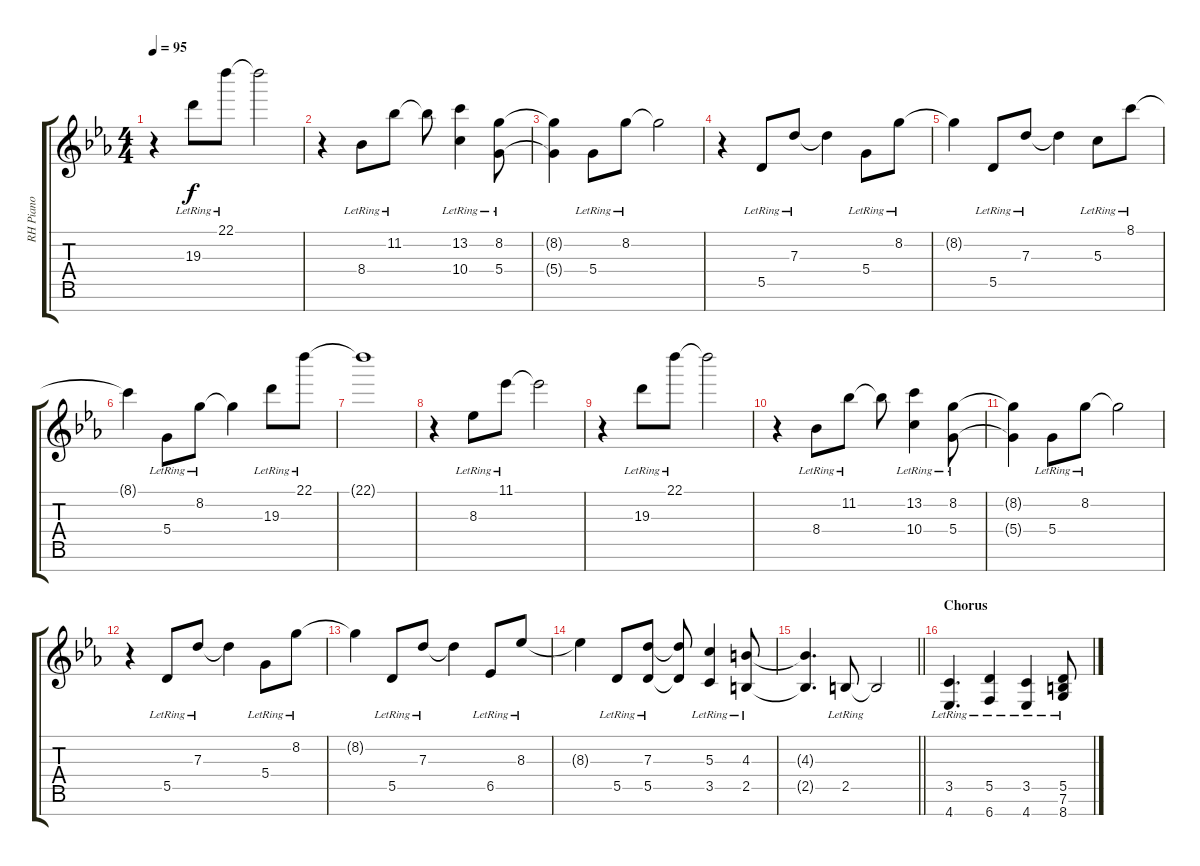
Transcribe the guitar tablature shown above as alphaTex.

\track ("RH Piano" "RH Piano") {instrument acousticgrandpiano}
\staff {score tabs}
\tuning (E5 B4 G4 D4 A3 E3 B2) {hide}
\ts (4 4)
\tempo 95
\clef g2
\ks cminor
r.4{dy f} 19.3{lr}.8 22.1{lr}.8 22.1{t}.2 |
r.4 8.4{lr}.8 11.2{lr}.8 11.2{t}.8 (13.2{lr} 10.4{lr}).4 (8.2{lr} 5.4{lr}).8 |
(8.2{t} 5.4{t}).4 5.4{lr}.8 8.2{lr}.8 8.2{t}.2 |
r.4 5.5{lr}.8 7.3{lr}.8 7.3{t}.4 5.4{lr}.8 8.2{lr}.8 |
8.2{t}.4 5.5{lr}.8 7.3{lr}.8 7.3{t}.4 5.3{lr}.8 8.1{lr}.8 |
8.1{t}.4 5.4{lr}.8 8.2{lr}.8 8.2{t}.4 19.3{lr}.8 22.1{lr}.8 |
22.1{t}.1 |
r.4 8.3{lr}.8 11.1{lr}.8 11.1{t}.2 |
r.4 19.3{lr}.8 22.1{lr}.8 22.1{t}.2 |
r.4 8.4{lr}.8 11.2{lr}.8 11.2{t}.8 (13.2{lr} 10.4{lr}).4 (8.2{lr} 5.4{lr}).8 |
(8.2{t} 5.4{t}).4 5.4{lr}.8 8.2{lr}.8 8.2{t}.2 |
r.4 5.5{lr}.8 7.3{lr}.8 7.3{t}.4 5.4{lr}.8 8.2{lr}.8 |
8.2{t}.4 5.5{lr}.8 7.3{lr}.8 7.3{t}.4 6.5{lr}.8 8.3{lr}.8 |
8.3{t}.4 5.5{lr}.8 (7.3{lr} 5.5{lr}).8 (7.3{t} 5.5{t}).8 (5.3{lr} 3.5{lr}).4 (4.3{lr} 2.5{lr}).8 |
\barLineRight lightlight
(4.3{t} 2.5{t}).4{d} 2.5{lr}.8 2.5{t}.2 |
\section ("" "Chorus")
(3.5{lr} 4.7{lr}).4{d volume 10 instrument drawbarorgan} (5.5{lr} 6.7{lr}).4 (3.5{lr} 4.7{lr}).4 (5.5{lr} 7.6{lr} 8.7{lr}).8
